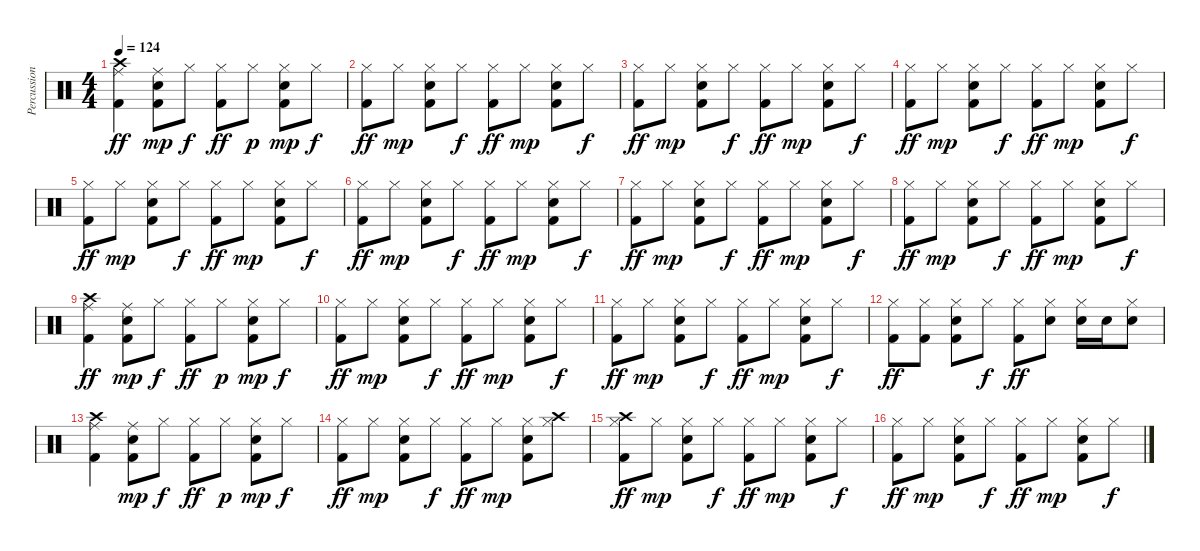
\track ("Percussion" "Percussion") {instrument percussion}
\staff {score}
\articulation defaults
\ts (4 4)
\tempo 124
\clef neutral
\ks c
("Ride (middle)" "Crash high (hit)" "Kick (hit) 2").4{dy ff} ("Ride (middle)" "Snare (hit) 2" "Kick (hit) 2").8{dy mp} "Hi-Hat (closed)".8{dy f} ("Hi-Hat (closed)" "Kick (hit) 2").8{dy ff} "Hi-Hat (closed)".8{dy p} ("Hi-Hat (closed)" "Snare (hit) 2" "Kick (hit) 2").8{dy mp} "Hi-Hat (closed)".8{dy f} |
("Hi-Hat (closed)" "Kick (hit) 2").8{dy ff} "Hi-Hat (closed)".8{dy mp} ("Hi-Hat (closed)" "Snare (hit) 2" "Kick (hit) 2").8 "Hi-Hat (closed)".8{dy f} ("Hi-Hat (closed)" "Kick (hit) 2").8{dy ff} "Hi-Hat (closed)".8{dy mp} ("Hi-Hat (closed)" "Snare (hit) 2" "Kick (hit) 2").8 "Hi-Hat (closed)".8{dy f} |
("Hi-Hat (closed)" "Kick (hit) 2").8{dy ff} "Hi-Hat (closed)".8{dy mp} ("Hi-Hat (closed)" "Snare (hit) 2" "Kick (hit) 2").8 "Hi-Hat (closed)".8{dy f} ("Hi-Hat (closed)" "Kick (hit) 2").8{dy ff} "Hi-Hat (closed)".8{dy mp} ("Hi-Hat (closed)" "Snare (hit) 2" "Kick (hit) 2").8 "Hi-Hat (closed)".8{dy f} |
("Hi-Hat (closed)" "Kick (hit) 2").8{dy ff} "Hi-Hat (closed)".8{dy mp} ("Hi-Hat (closed)" "Snare (hit) 2" "Kick (hit) 2").8 "Hi-Hat (closed)".8{dy f} ("Hi-Hat (closed)" "Kick (hit) 2").8{dy ff} "Hi-Hat (closed)".8{dy mp} ("Hi-Hat (closed)" "Snare (hit) 2" "Kick (hit) 2").8 "Hi-Hat (closed)".8{dy f} |
("Hi-Hat (closed)" "Kick (hit) 2").8{dy ff} "Hi-Hat (closed)".8{dy mp} ("Hi-Hat (closed)" "Snare (hit) 2" "Kick (hit) 2").8 "Hi-Hat (closed)".8{dy f} ("Hi-Hat (closed)" "Kick (hit) 2").8{dy ff} "Hi-Hat (closed)".8{dy mp} ("Hi-Hat (closed)" "Snare (hit) 2" "Kick (hit) 2").8 "Hi-Hat (closed)".8{dy f} |
("Hi-Hat (closed)" "Kick (hit) 2").8{dy ff} "Hi-Hat (closed)".8{dy mp} ("Hi-Hat (closed)" "Snare (hit) 2" "Kick (hit) 2").8 "Hi-Hat (closed)".8{dy f} ("Hi-Hat (closed)" "Kick (hit) 2").8{dy ff} "Hi-Hat (closed)".8{dy mp} ("Hi-Hat (closed)" "Snare (hit) 2" "Kick (hit) 2").8 "Hi-Hat (closed)".8{dy f} |
("Hi-Hat (closed)" "Kick (hit) 2").8{dy ff} "Hi-Hat (closed)".8{dy mp} ("Hi-Hat (closed)" "Snare (hit) 2" "Kick (hit) 2").8 "Hi-Hat (closed)".8{dy f} ("Hi-Hat (closed)" "Kick (hit) 2").8{dy ff} "Hi-Hat (closed)".8{dy mp} ("Hi-Hat (closed)" "Snare (hit) 2" "Kick (hit) 2").8 "Hi-Hat (closed)".8{dy f} |
("Hi-Hat (closed)" "Kick (hit) 2").8{dy ff} "Hi-Hat (closed)".8{dy mp} ("Hi-Hat (closed)" "Snare (hit) 2" "Kick (hit) 2").8 "Hi-Hat (closed)".8{dy f} ("Hi-Hat (closed)" "Kick (hit) 2").8{dy ff} "Hi-Hat (closed)".8{dy mp} ("Hi-Hat (closed)" "Snare (hit) 2" "Kick (hit) 2").8 "Hi-Hat (closed)".8{dy f} |
("Ride (middle)" "Crash high (hit)" "Kick (hit) 2").4{dy ff} ("Ride (middle)" "Snare (hit) 2" "Kick (hit) 2").8{dy mp} "Hi-Hat (closed)".8{dy f} ("Hi-Hat (closed)" "Kick (hit) 2").8{dy ff} "Hi-Hat (closed)".8{dy p} ("Hi-Hat (closed)" "Snare (hit) 2" "Kick (hit) 2").8{dy mp} "Hi-Hat (closed)".8{dy f} |
("Hi-Hat (closed)" "Kick (hit) 2").8{dy ff} "Hi-Hat (closed)".8{dy mp} ("Hi-Hat (closed)" "Snare (hit) 2" "Kick (hit) 2").8 "Hi-Hat (closed)".8{dy f} ("Hi-Hat (closed)" "Kick (hit) 2").8{dy ff} "Hi-Hat (closed)".8{dy mp} ("Hi-Hat (closed)" "Snare (hit) 2" "Kick (hit) 2").8 "Hi-Hat (closed)".8{dy f} |
("Hi-Hat (closed)" "Kick (hit) 2").8{dy ff} "Hi-Hat (closed)".8{dy mp} ("Hi-Hat (closed)" "Snare (hit) 2" "Kick (hit) 2").8 "Hi-Hat (closed)".8{dy f} ("Hi-Hat (closed)" "Kick (hit) 2").8{dy ff} "Hi-Hat (closed)".8{dy mp} ("Hi-Hat (closed)" "Snare (hit) 2" "Kick (hit) 2").8 "Hi-Hat (closed)".8{dy f} |
("Hi-Hat (closed)" "Kick (hit) 2").8{dy ff} ("Hi-Hat (closed)" "Kick (hit) 2").8 ("Hi-Hat (closed)" "Snare (hit) 2" "Kick (hit) 2").8 "Hi-Hat (closed)".8{dy f} ("Hi-Hat (closed)" "Kick (hit) 2").8{dy ff} ("Hi-Hat (closed)" "Snare (hit) 2").8 ("Hi-Hat (closed)" "Snare (hit) 2").16 "Snare (hit) 2".16 ("Hi-Hat (closed)" "Snare (hit) 2").8 |
("Ride (middle)" "Crash high (hit)" "Kick (hit) 2").4 ("Ride (middle)" "Snare (hit) 2" "Kick (hit) 2").8{dy mp} "Hi-Hat (closed)".8{dy f} ("Hi-Hat (closed)" "Kick (hit) 2").8{dy ff} "Hi-Hat (closed)".8{dy p} ("Hi-Hat (closed)" "Snare (hit) 2" "Kick (hit) 2").8{dy mp} "Hi-Hat (closed)".8{dy f} |
("Hi-Hat (closed)" "Kick (hit) 2").8{dy ff} "Hi-Hat (closed)".8{dy mp} ("Hi-Hat (closed)" "Snare (hit) 2" "Kick (hit) 2").8 "Hi-Hat (closed)".8{dy f} ("Hi-Hat (closed)" "Kick (hit) 2").8{dy ff} "Hi-Hat (closed)".8{dy mp} ("Hi-Hat (closed)" "Snare (hit) 2" "Kick (hit) 2").8 ("Hi-Hat (closed)" "Crash high (hit)").8 |
("Crash high (hit)" "Hi-Hat (closed)" "Kick (hit) 2").8{dy ff} "Hi-Hat (closed)".8{dy mp} ("Hi-Hat (closed)" "Snare (hit) 2" "Kick (hit) 2").8 "Hi-Hat (closed)".8{dy f} ("Hi-Hat (closed)" "Kick (hit) 2").8{dy ff} "Hi-Hat (closed)".8{dy mp} ("Hi-Hat (closed)" "Snare (hit) 2" "Kick (hit) 2").8 "Hi-Hat (closed)".8{dy f} |
("Hi-Hat (closed)" "Kick (hit) 2").8{dy ff} "Hi-Hat (closed)".8{dy mp} ("Hi-Hat (closed)" "Snare (hit) 2" "Kick (hit) 2").8 "Hi-Hat (closed)".8{dy f} ("Hi-Hat (closed)" "Kick (hit) 2").8{dy ff} "Hi-Hat (closed)".8{dy mp} ("Hi-Hat (closed)" "Snare (hit) 2" "Kick (hit) 2").8 "Hi-Hat (closed)".8{dy f}
